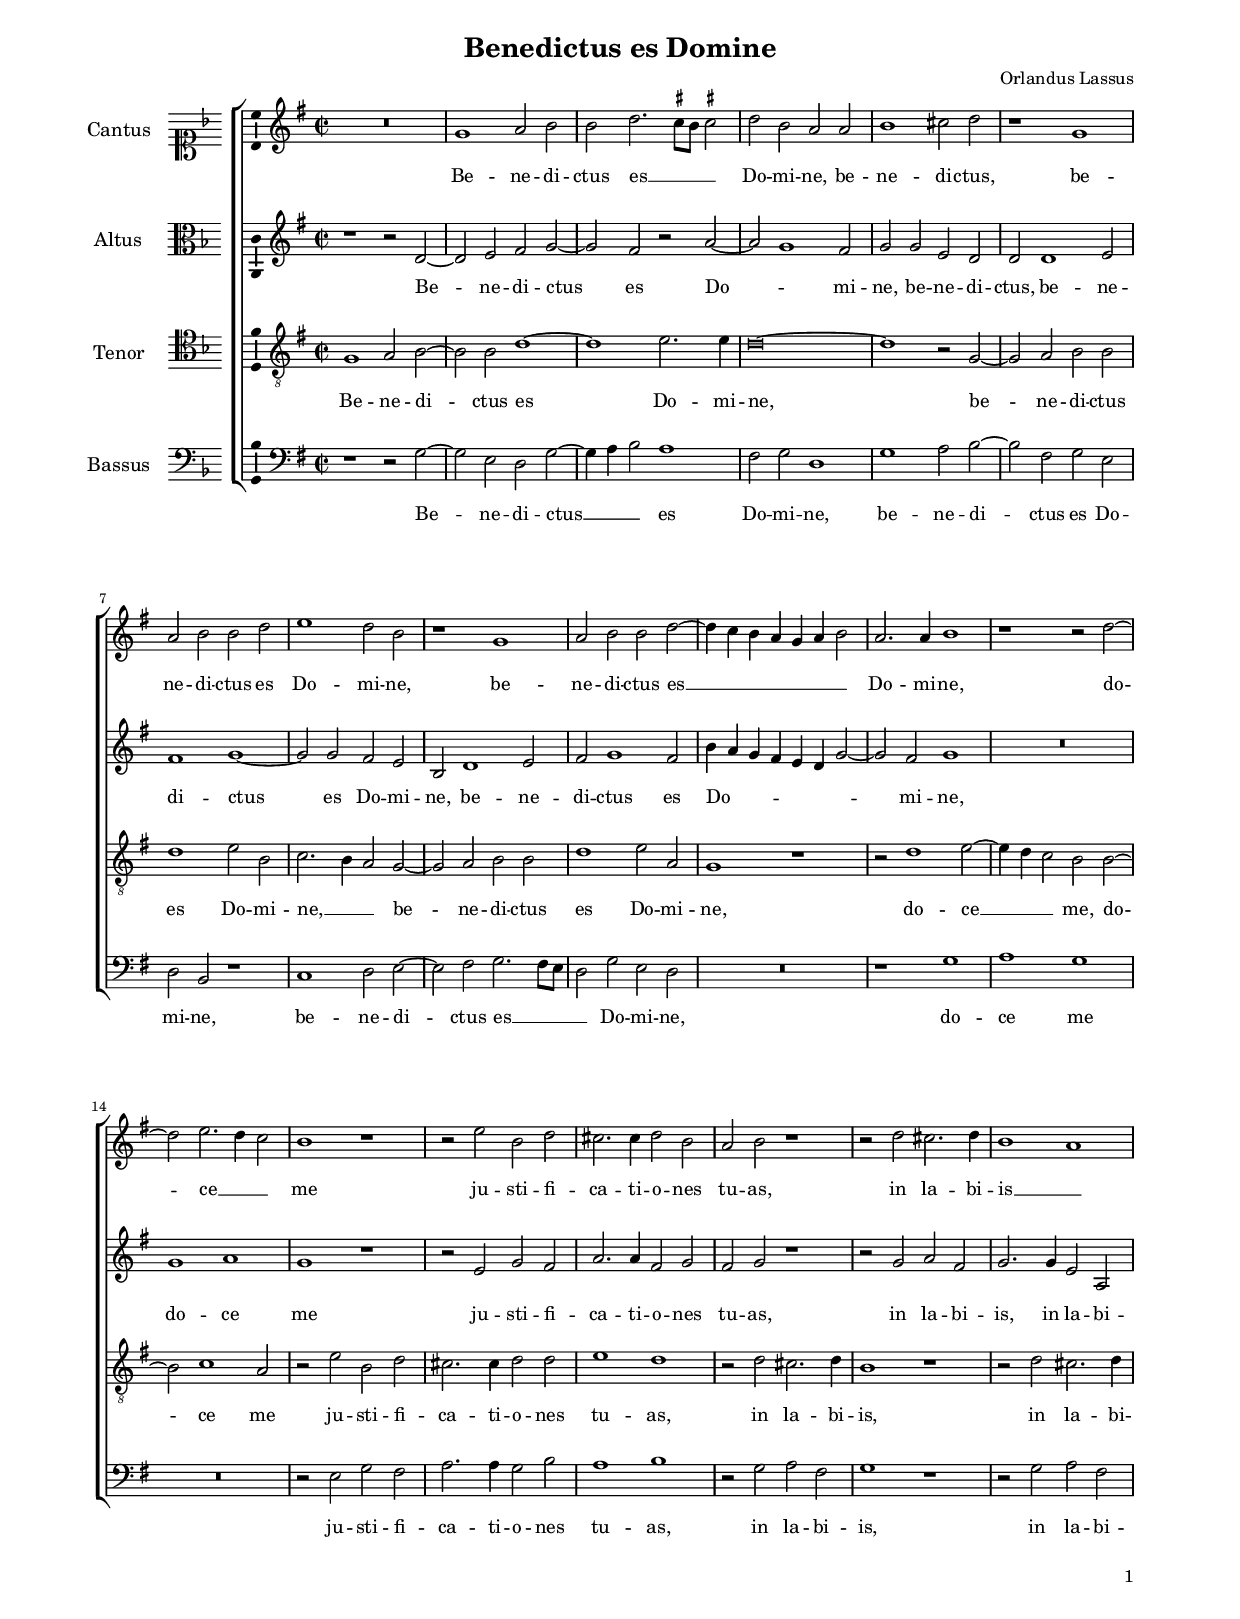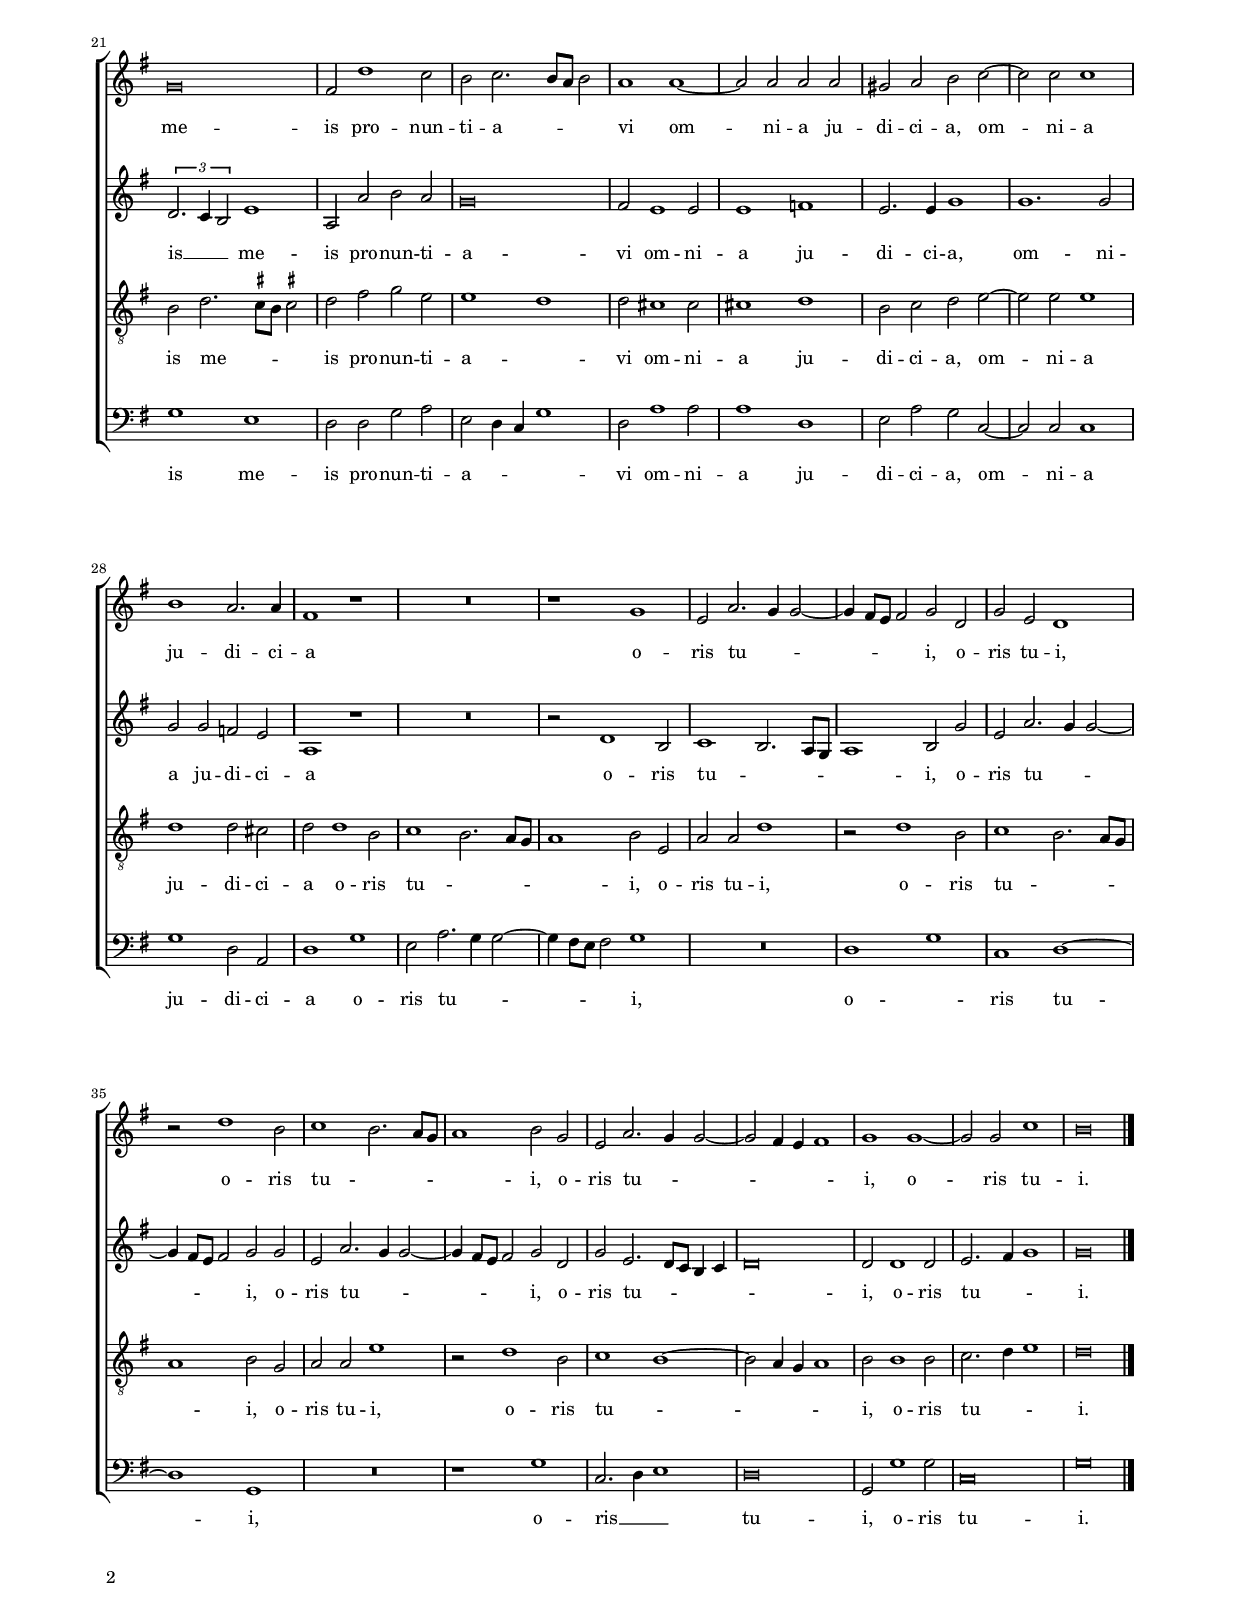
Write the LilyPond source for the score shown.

\header
{
  title="Benedictus es Domine"
  composer="Orlandus Lassus"
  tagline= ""
}

\version "2.24.1"
\include "deutsch.ly"
#(set-global-staff-size 15)
% #(set-default-paper-size "letter")
#(ly:set-option 'point-and-click #f)

	
global = {
	\key f \major
	\time 2/2 \set Score.measureLength = #(ly:make-moment 2/1)
	\skip 1*2*42 \bar "|."
	}

	ficta = { \once \set suggestAccidentals = ##t }
	
	forget = #(define-music-function (music) (ly:music?) #{
		\accidentalStyle forget
		$music
		\accidentalStyle default
		#})


\paper
	{
	top-margin = 2 \cm
	bottom-margin = 1.4 \cm
	left-margin = 1.8 \cm
	right-margin = 1.8 \cm
	ragged-bottom = ##f
	ragged-last-bottom = ##f
	print-page-number = ##f
	system-system-spacing = #'((basic-distance . 20) (minimum-distance . 14) (padding . 8) (strechability . 150))
	oddFooterMarkup=\markup   \fill-line { "" \fromproperty #'page:page-number-string }
	evenFooterMarkup=\markup  \fill-line { \fromproperty #'page:page-number-string "" }
	last-bottom-spacing = #'((basic-distance . 12) (minimum-distance . 7) (padding . 4))
	systems-per-page = 3
	page-count = 2
%	min-systems-per-page = 3
	}


incipitcantus = \markup { \score {
	{
	\set Staff.instrumentName = \markup { \fontsize #1 "Cantus" }
	\key f \major
	\clef soprano
	s4 \bar ""
	}
	\layout  {
	raggedright = ##t
	indent = 1.6 \cm
	line-width = 2.5\cm
	\context { \Staff \remove Time_signature_engraver }
	\override Staff.Clef.Y-extent = #'(0 . 0)
	}} \hspace #1 }
	
      
incipitaltus = \markup { \score {
	{
	\set Staff.instrumentName = \markup { \fontsize #1 "Altus" }
	\key f \major
	\clef alto
	s4 \bar ""
	}
	\layout  {
	raggedright = ##t
	indent = 1.6 \cm
	line-width = 2.5\cm
	\context { \Staff \remove Time_signature_engraver }
	\override Staff.Clef.Y-extent = #'(0 . 0)
	}} \hspace #1 }


incipittenor = \markup { \score {
	{
	\set Staff.instrumentName = \markup { \fontsize #1 "Tenor" }
	\key f \major
	\clef tenor
	s4 \bar ""
	}
	\layout  {
	raggedright = ##t
	indent = 1.6 \cm
	line-width = 2.5\cm
	\context { \Staff \remove Time_signature_engraver }
	\override Staff.Clef.Y-extent = #'(0 . 0)
	}} \hspace #1 }


incipitbassus = \markup { \score {
	{
	\set Staff.instrumentName = \markup { \fontsize #1 "Bassus" }
	\key f \major
	\clef bass
	s4 \bar ""
	}
	\layout  {
	raggedright = ##t
	indent = 1.6 \cm
	line-width = 2.5\cm
	\context { \Staff \remove Time_signature_engraver }
	\override Staff.Clef.Y-extent = #'(0 . 0)
	}} \hspace #1 }


cantus =  \relative c''
	{
	R\breve
	f,1 g2 a
	a2 c2. \stemDown \ficta h8 a \stemNeutral \ficta h!2
	c2 a g g
%5
	a1 h2 c |
	r1 f,
	g2 a a c
	d1 c2 a
	r1 f
%10
	g2 a a c~ |
	c4 b a g f g a2
	g2. g4 a1
	r1 r2 c~
	c2 d2. c4 b2
%15
	a1 r |
	r2 d a c
	h2. h4 c2 a
	g2 a r1
	r2 c h2. c4
%20
	a1 g |
	f\breve
	e2 c'1 b2
	a2 b2. a8 g a2
	g1 g~
%25
	g2 g g g |
	fis2 g a b~
	b2 b b1
	a1 g2. g4
	e1 r
%30
	R\breve |
	r1 f
	d2 g2. f4 f2~
	f4 e8 d e2 f c
	f2 d c1
%35
	r2 c'1 a2 |
	b1 a2. g8 f
	g1 a2 f
	d2 g2. f4 f2~
	f2 e4 d e1
%40
	f1 f~ |
	f2 f b1
	a\breve |
	}


altus =  \relative c'
	{
	r1 r2 c~
	c2 d e f~
	f2 e r g~
	g2 f1 e2
%5
	f2 f d c |
	c2 c1 d2
	e1 f~
	f2 f e d
	a2 c1 d2
%10
	e2 f1 e2 |
	a4 g f e d c f2~
	f2 e f1
	R\breve
	f1 g
%15
	f1 r |
	r2 d f e
	g2. g4 e2 f
	e2 f r1
	r2 f g e
%20
	f2. f4 d2 g, |
	\tuplet 3/2 {c2. b4 a2 } d1
	g,2 g' a g
	f\breve
	e2 d1 d2
%25
	d1 es |
	d2. d4 f1
	f1. f2
	f2 f es d
	g,1 r
%30
	R\breve |
	r2 c1 a2
	b1 a2. g8 f
	g1 a2 f'
	d2 g2. f4 f2~
%35
	f4 e8 d e2 f f |
	d2 g2. f4 f2~
	f4 e8 d e2 f c
	f2 d2. c8 b a4 b
	c\breve
%40
	c2 c1 c2 |
	d2. e4 f1
	f\breve |
	}


tenor =  \relative c'
	{
	f,1 g2 a~
	a2 a c1~
	c1 d2. d4
	c\breve~
%5
	c1 r2 f,~ |
	f2 g a a
	c1 d2 a
	b2. a4 g2 f~
	f2 g a a
%10
	c1 d2 g, |
	f1 r
	r2 c'1 d2~
	d4 c b2 a a~
	a2 b1 g2
%15
	r2 d' a c |
	h2. h4 c2 c
	d1 c
	r2 c h2. c4
	a1 r
%20
	r2 c h2. c4 |
	a2 c2. \stemDown \ficta h8 a \stemNeutral \ficta h!2
	c2 e f d
	d1 c
	c2 h1 h2
%25
	h1 c |
	a2 b c d~
	d2 d d1
	c1 c2 h
	c2 c1 a2
%30
	b1 a2. g8 f |
	g1 a2 d,
	g2 g c1
	r2 c1 a2
	b1 a2. g8 f
%35
	g1 a2 f |
	g2 g d'1
	r2 c1 a2
	b1 a~
	a2 g4 f g1
%40
	a2 a1 a2 |
	b2. c4 d1
	c\breve |
	}


bassus  =  \relative c
	{
	r1 r2 f~
	f2 d c f~
	f4 g a2 g1
	e2 f c1
%5
	f1 g2 a~ |
	a2 e f d
	c2 a r1
	b1 c2 d~
	d2 e f2. e8 d
%10
	c2 f d c |
	R\breve
	r1 f
	g1 f
	R\breve
%15
	r2 d f e |
	g2. g4 f2 a
	g1 a
	r2 f g e
	f1 r
%20
	r2 f g e |
	f1 d
	c2 c f g
	d2 c4 b f'1
	c2 g'1 g2
%25
	g1 c, |
	d2 g f b,~
	b2 b b1
	f'1 c2 g
	c1 f
%30
	d2 g2. f4 f2~ |
	f4 e8 d e2 f1
	R\breve
	c1 f
	b,1 c~
%35
	c1 f, |
	R\breve
	r1 f'
	b,2. c4 d1
	c\breve
%40
	f,2 f'1 f2 |
	b,\breve
	f'\breve |
	}

lyricscantus = \lyricmode {
	Be -- ne -- di -- ctus es __ _ _ _ Do -- mi -- ne,
	be -- ne -- di -- ctus,
	be -- ne -- di -- ctus es Do -- mi -- ne,
	be -- ne -- di -- ctus es __ _ _ _ _ _ _ Do -- mi -- ne,
	do -- ce __ _ _ me ju -- sti -- fi -- ca -- ti -- o -- nes tu -- as,
	in la -- bi -- is __ _ me -- is pro -- nun -- ti -- a -- _ _ _ vi
	om -- ni -- a ju -- di -- ci -- a,
	om -- ni -- a ju -- di -- ci -- a
	o -- ris tu -- _ _ _ _ _ i,
	o -- ris tu -- i,
	o -- ris tu -- _ _ _ _ i,
	o -- ris tu -- _ _ _ _ _ i,
	o -- ris tu -- i.
	}


lyricsaltus = \lyricmode {
	Be -- ne -- di -- ctus es Do -- _ mi -- ne,
	be -- ne -- di -- ctus,
	be -- ne -- di -- ctus es Do -- mi -- ne,
	be -- ne -- di -- ctus es Do -- _ _ _ _ _ _ mi -- ne,
	do -- ce me ju -- sti -- fi -- ca -- ti -- o -- nes tu -- as,
	in la -- bi -- is,
	in la -- bi -- is __ _ _ me -- is pro -- nun -- ti -- a -- vi
	om -- ni -- a ju -- di -- ci -- a,
	om -- ni -- a ju -- di -- ci -- a
	o -- ris tu -- _ _ _ _ i,
	o -- ris tu -- _ _ _ _ _ i,
	o -- ris tu -- _ _ _ _ _ i,
	o -- ris tu -- _ _ _ _ _ i,
	o -- ris tu -- _ _ i.
	}


lyricstenor = \lyricmode {
	Be -- ne -- di -- ctus es Do -- mi -- ne,
	be -- ne -- di -- ctus es Do -- mi -- ne, __ _ _
	be -- ne -- di -- ctus es Do -- mi -- ne,
	do -- ce __ _ _ me,
	do -- ce me ju -- sti -- fi -- ca -- ti -- o -- nes tu -- as,
	in la -- bi -- is,
	in la -- bi -- is me -- _ _ _ is pro -- nun -- ti -- a -- _ vi
	om -- ni -- a ju -- di -- ci -- a,
	om -- ni -- a ju -- di -- ci -- a
	o -- ris tu -- _ _ _ _ i,
	o -- ris tu -- i,
	o -- ris tu -- _ _ _ _ i,
	o -- ris tu -- i,
	o -- ris tu -- _ _ _ _ i,
	o -- ris tu -- _ _ i.
	}


lyricsbassus = \lyricmode {
	Be -- ne -- di -- ctus __ _ _ es Do -- mi -- ne,
	be -- ne -- di -- ctus es Do -- mi -- ne,
	be -- ne -- di -- ctus es __ _ _ _ Do -- mi -- ne,
	do -- ce me ju -- sti -- fi -- ca -- ti -- o -- nes tu -- as,
	in la -- bi -- is,
	in la -- bi -- is me -- is pro -- nun -- ti -- a -- _ _ _ vi
	om -- ni -- a ju -- di -- ci -- a,
	om -- ni -- a ju -- di -- ci -- a
	o -- ris tu -- _ _ _ _ _ i,
	o -- _ ris tu -- i,
	o -- ris __ _ _ tu -- i,
	o -- ris tu -- i.
	}


\score
{  
	\transpose f g {
	\new ChoirStaff \with { \override StaffGrouper.staff-staff-spacing.basic-distance = #14 }
	<<

	\new Staff << \global
	\new Voice="v1" {
		\set Staff.instrumentName=\incipitcantus
	%	\set Staff.instrumentName="S"
		\set Staff.midiInstrument = "reed organ"
		\clef "violin"
		\cantus }
	\new Lyrics \lyricsto "v1" {\lyricscantus }
	>>


	\new Staff << \global
	\new Voice="v2" {
		\set Staff.instrumentName=\incipitaltus
	%	\set Staff.instrumentName="A"
		\set Staff.midiInstrument = "reed organ"
		\clef "violin" 
		\altus}
	\new Lyrics \lyricsto "v2" {\lyricsaltus }
	>>


	\new Staff << \global
	\new Voice="v3" {
		\set Staff.instrumentName=\incipittenor
	%	\set Staff.instrumentName="T"
		\set Staff.midiInstrument = "reed organ"
		\clef "G_8"
		\tenor }
	\new Lyrics \lyricsto "v3" {\lyricstenor }
	>>


	\new Staff << \global
	\new Voice="v4" {
		\set Staff.instrumentName=\incipitbassus
	%	\set Staff.instrumentName="B"
		\set Staff.midiInstrument = "reed organ"
		\clef "bass" 
		\bassus }
	\new Lyrics \lyricsto "v4" {\lyricsbassus}
	>>

	>>
	} % transpose

	\layout
	{
	indent = 2.3 \cm
	\context { \Lyrics \override VerticalAxisGroup.nonstaff-relatedstaff-spacing.padding = #2 }
%	\context { \Lyrics \override LyricText.font-size = #1 }
	\context { \Staff \override TimeSignature.break-visibility = #end-of-line-invisible }
	\context { \Staff \consists Ambitus_engraver }
	\context { \Score \override BarNumber.padding = #2 }
	\context { \Voice \override NoteHead.style = #'baroque }
	}

\midi
	{
	\tempo 2 = 90
	}
	
}


% EOF
